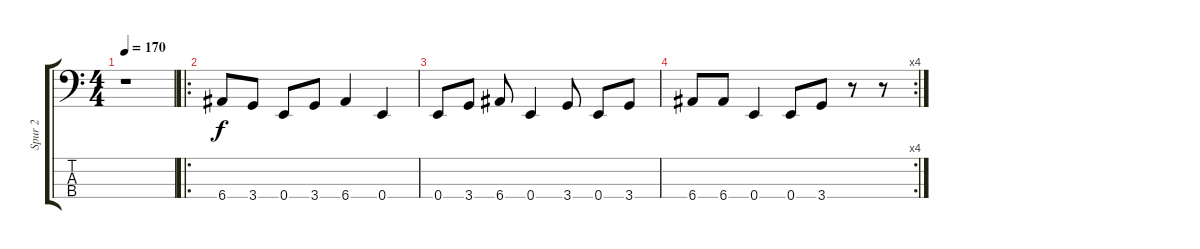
\track ("Spur 2" "Spur 2") {instrument electricbasspick}
\staff {score tabs}
\tuning (G2 D2 A1 E1) {hide}
\ts (4 4)
\tempo 170
\clef f4
\ks c
r.1{dy f} |
\ro
6.4.8 3.4.8 0.4.8 3.4.8 6.4.4 0.4.4 |
0.4.8 3.4.8 6.4.8 0.4.4 3.4.8 0.4.8 3.4.8 |
\rc 4
6.4.8 6.4.8 0.4.4 0.4.8 3.4.8 r.8 r.8
